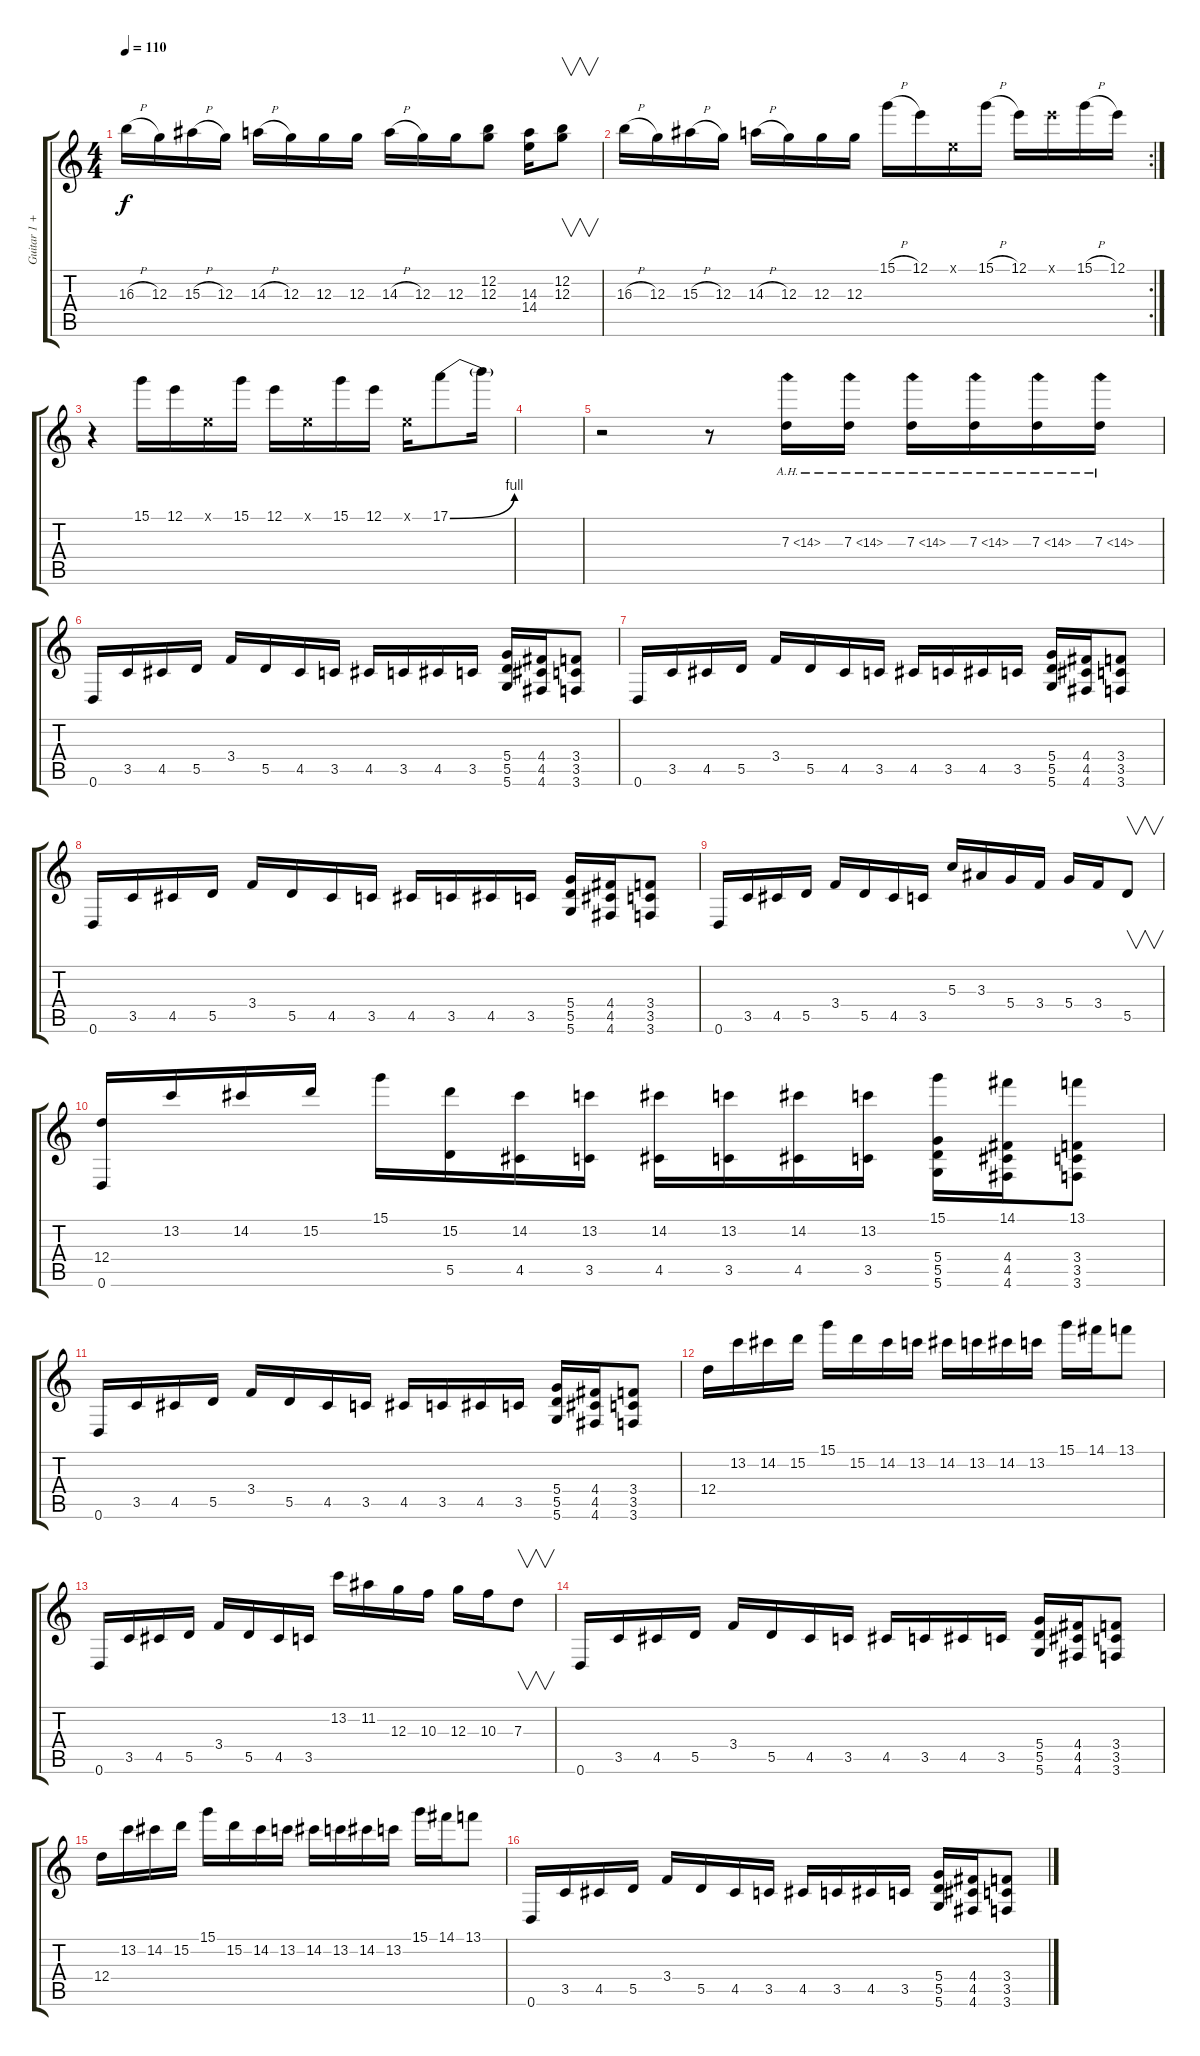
\track ("Guitar 1 +vocals" "Guitar 1 +") {instrument overdrivenguitar}
\staff {score tabs}
\tuning (E4 B3 G3 D3 A2 D2) {hide}
\ts (4 4)
\tempo 110
\clef g2
\ks c
16.3{h}.16{dy f} 12.3.16 15.3{h}.16 12.3.16 14.3{h}.16 12.3.16 12.3.16 12.3.16 14.3{h}.16 12.3.16 12.3.16 (12.2 12.3).8 (14.3 14.4).16 (12.2 12.3).8{v} |
\rc 2
16.3{h}.16 12.3.16 15.3{h}.16 12.3.16 14.3{h}.16 12.3.16 12.3.16 12.3.16 15.1{h}.16 12.1.16 0.1{x}.16 15.1{h}.16 12.1.16 12.1{x}.16 15.1{h}.16 12.1.16 |
r.4 15.1.16 12.1.16 0.1{x}.16 15.1.16 12.1.16 0.1{x}.16 15.1.16 12.1.16 0.1{x}.16 17.1{be (bend 0 0 60 4)}.8 17.1{t}.16 |
|
r.2 r.8 7.3{ah 7}.16 7.3{ah 7}.16 7.3{ah 7}.16 7.3{ah 7}.16 7.3{ah 7}.16 7.3{ah 7}.16 |
0.6.16 3.5.16 4.5.16 5.5.16 3.4.16 5.5.16 4.5.16 3.5.16 4.5.16 3.5.16 4.5.16 3.5.16 (5.4 5.5 5.6).16 (4.4 4.5 4.6).16 (3.4 3.5 3.6).8 |
0.6.16 3.5.16 4.5.16 5.5.16 3.4.16 5.5.16 4.5.16 3.5.16 4.5.16 3.5.16 4.5.16 3.5.16 (5.4 5.5 5.6).16 (4.4 4.5 4.6).16 (3.4 3.5 3.6).8 |
0.6.16 3.5.16 4.5.16 5.5.16 3.4.16 5.5.16 4.5.16 3.5.16 4.5.16 3.5.16 4.5.16 3.5.16 (5.4 5.5 5.6).16 (4.4 4.5 4.6).16 (3.4 3.5 3.6).8 |
0.6.16 3.5.16 4.5.16 5.5.16 3.4.16 5.5.16 4.5.16 3.5.16 5.3.16 3.3.16 5.4.16 3.4.16 5.4.16 3.4.16 5.5.8{v} |
(12.4 0.6).16 13.2.16 14.2.16 15.2.16 15.1.16 (15.2 5.5).16 (14.2 4.5).16 (13.2 3.5).16 (14.2 4.5).16 (13.2 3.5).16 (14.2 4.5).16 (13.2 3.5).16 (15.1 5.4 5.5 5.6).16 (14.1 4.4 4.5 4.6).16 (13.1 3.4 3.5 3.6).8 |
0.6.16 3.5.16 4.5.16 5.5.16 3.4.16 5.5.16 4.5.16 3.5.16 4.5.16 3.5.16 4.5.16 3.5.16 (5.4 5.5 5.6).16 (4.4 4.5 4.6).16 (3.4 3.5 3.6).8 |
12.4.16 13.2.16 14.2.16 15.2.16 15.1.16 15.2.16 14.2.16 13.2.16 14.2.16 13.2.16 14.2.16 13.2.16 15.1.16 14.1.16 13.1.8 |
0.6.16 3.5.16 4.5.16 5.5.16 3.4.16 5.5.16 4.5.16 3.5.16 13.2.16 11.2.16 12.3.16 10.3.16 12.3.16 10.3.16 7.3.8{v} |
0.6.16 3.5.16 4.5.16 5.5.16 3.4.16 5.5.16 4.5.16 3.5.16 4.5.16 3.5.16 4.5.16 3.5.16 (5.4 5.5 5.6).16 (4.4 4.5 4.6).16 (3.4 3.5 3.6).8 |
12.4.16 13.2.16 14.2.16 15.2.16 15.1.16 15.2.16 14.2.16 13.2.16 14.2.16 13.2.16 14.2.16 13.2.16 15.1.16 14.1.16 13.1.8 |
0.6.16 3.5.16 4.5.16 5.5.16 3.4.16 5.5.16 4.5.16 3.5.16 4.5.16 3.5.16 4.5.16 3.5.16 (5.4 5.5 5.6).16 (4.4 4.5 4.6).16 (3.4 3.5 3.6).8
